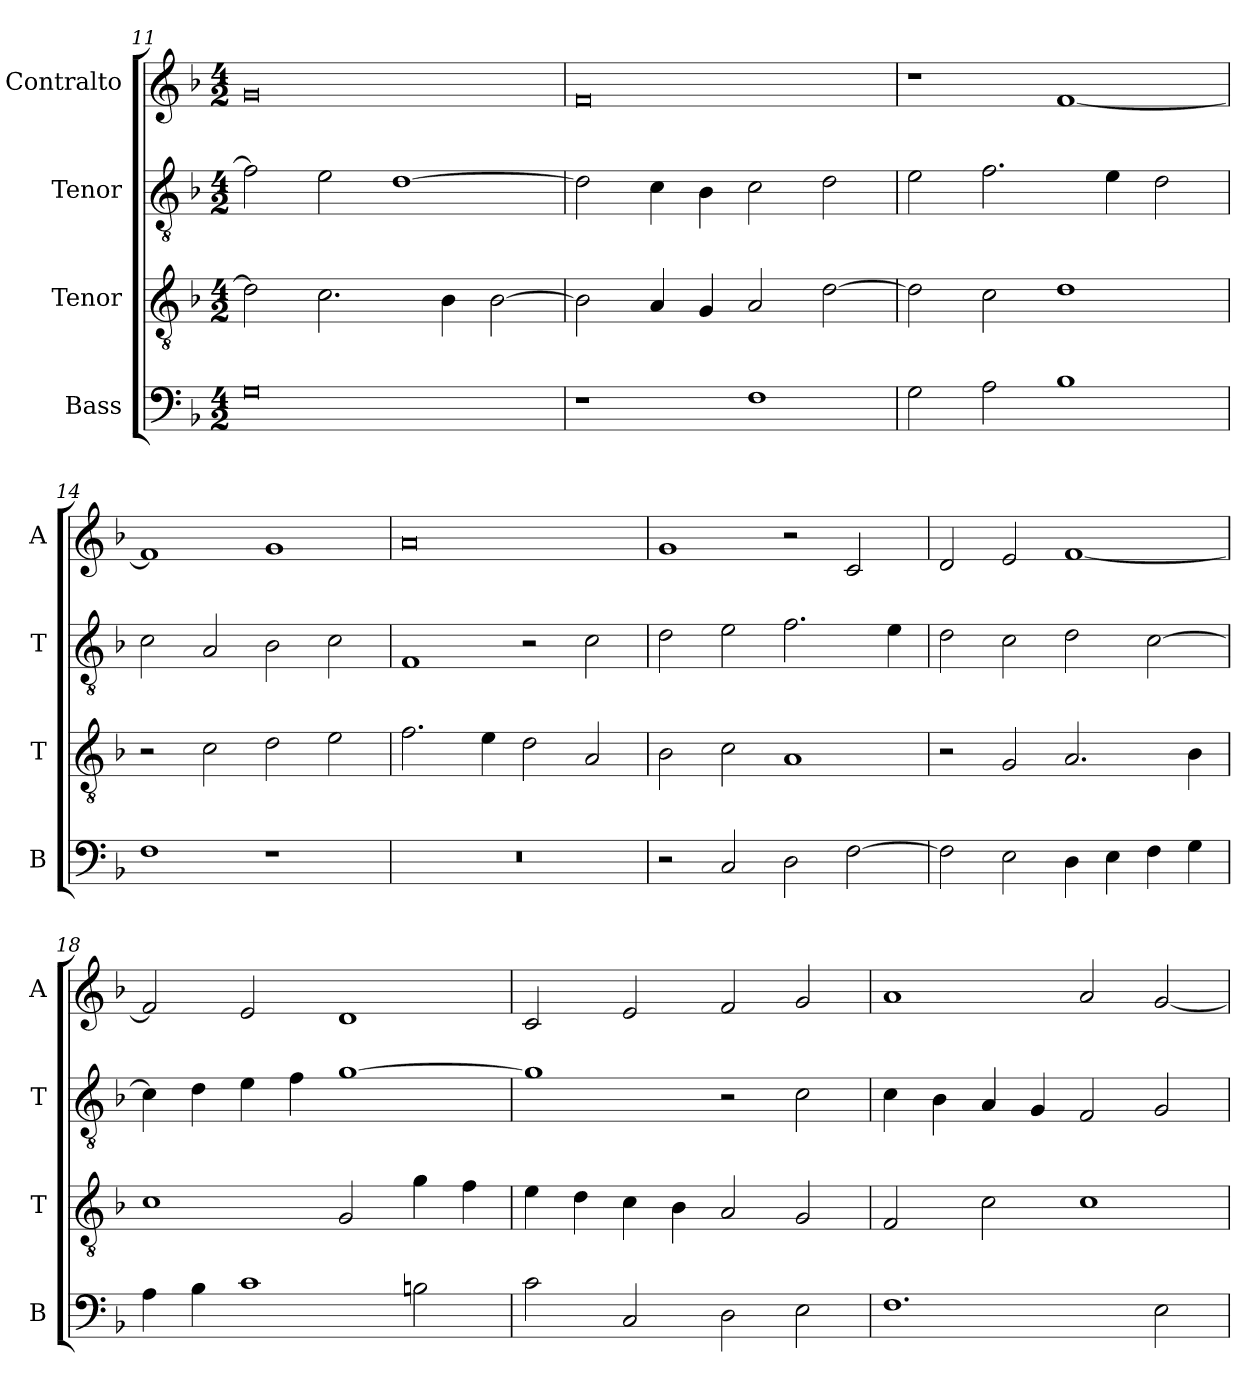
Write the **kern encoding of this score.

**kern	**kern	**kern	**kern
*part4	*part3	*part2	*part1
*staff4	*staff3	*staff2	*staff1
*I"Bass	*I"Tenor	*I"Tenor	*I"Contralto
*I'B	*I'T	*I'T	*I'A
*clefF4	*clefGv2	*clefGv2	*clefG2
*k[b-]	*k[b-]	*k[b-]	*k[b-]
*F:ion	*F:ion	*F:ion	*F:ion
*M4/2	*M4/2	*M4/2	*M4/2
=11	=11	=11	=11
0G	2d]	2f]	0g
.	2.c	2e	.
.	.	[1d	.
.	4B-	.	.
.	[2B-	.	.
=12	=12	=12	=12
1r	2B-]	2d]	0f
.	4A	4c	.
.	4G	4B-	.
1F	2A	2c	.
.	[2d	2d	.
=13	=13	=13	=13
2G	2d]	2e	1r
2A	2c	2.f	.
1B-	1d	.	[1f
.	.	4e	.
.	.	2d	.
=14	=14	=14	=14
1F	2r	2c	1f]
.	2c	2A	.
1r	2d	2B-	1g
.	2e	2c	.
=15	=15	=15	=15
0r	2.f	1F	0a
.	4e	.	.
.	2d	2r	.
.	2A	2c	.
=16	=16	=16	=16
2r	2B-	2d	1g
2C	2c	2e	.
2D	1A	2.f	2r
[2F	.	.	2c
.	.	4e	.
=17	=17	=17	=17
2F]	2r	2d	2d
2E	2G	2c	2e
4D	2.A	2d	[1f
4E	.	.	.
4F	.	[2c	.
4G	4B-	.	.
=18	=18	=18	=18
4A	1c	4c]	2f]
4B-	.	4d	.
1c	.	4e	2e
.	.	4f	.
.	2G	[1g	1d
2Bn	4g	.	.
.	4f	.	.
=19	=19	=19	=19
2c	4e	1g]	2c
.	4d	.	.
2C	4c	.	2e
.	4B-	.	.
2D	2A	2r	2f
2E	2G	2c	2g
=20	=20	=20	=20
1.F	2F	4c	1a
.	.	4B-	.
.	2c	4A	.
.	.	4G	.
.	1c	2F	2a
2E	.	2G	[2g
=	=	=	=
*-	*-	*-	*-
